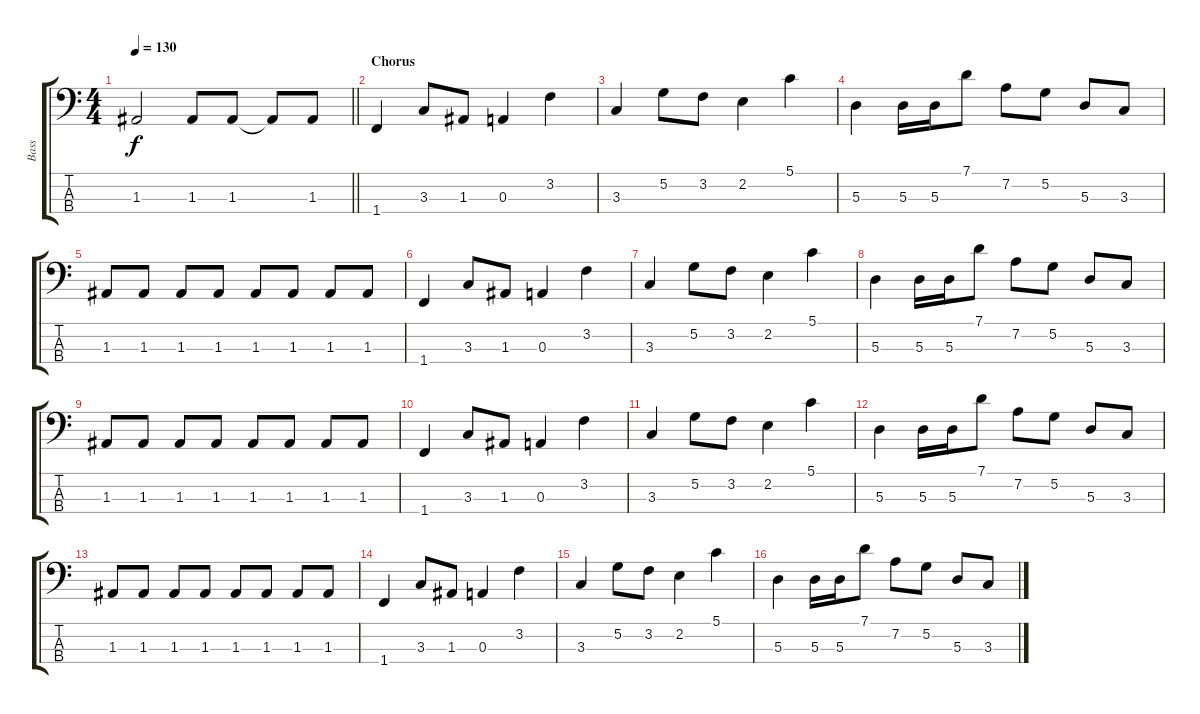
\track ("Bass" "Bass") {instrument electricbassfinger}
\staff {score tabs}
\tuning (G2 D2 A1 E1) {hide}
\ts (4 4)
\tempo 130
\clef f4
\barLineRight lightlight
\ks c
1.3.2{dy f} 1.3.8 1.3.8 1.3{t}.8 1.3.8 |
\section ("" "Chorus")
1.4.4 3.3.8 1.3.8 0.3.4 3.2.4 |
3.3.4 5.2.8 3.2.8 2.2.4 5.1.4 |
5.3.4 5.3.16 5.3.16 7.1.8 7.2.8 5.2.8 5.3.8 3.3.8 |
1.3.8 1.3.8 1.3.8 1.3.8 1.3.8 1.3.8 1.3.8 1.3.8 |
1.4.4 3.3.8 1.3.8 0.3.4 3.2.4 |
3.3.4 5.2.8 3.2.8 2.2.4 5.1.4 |
5.3.4 5.3.16 5.3.16 7.1.8 7.2.8 5.2.8 5.3.8 3.3.8 |
1.3.8 1.3.8 1.3.8 1.3.8 1.3.8 1.3.8 1.3.8 1.3.8 |
1.4.4 3.3.8 1.3.8 0.3.4 3.2.4 |
3.3.4 5.2.8 3.2.8 2.2.4 5.1.4 |
5.3.4 5.3.16 5.3.16 7.1.8 7.2.8 5.2.8 5.3.8 3.3.8 |
1.3.8 1.3.8 1.3.8 1.3.8 1.3.8 1.3.8 1.3.8 1.3.8 |
1.4.4 3.3.8 1.3.8 0.3.4 3.2.4 |
3.3.4 5.2.8 3.2.8 2.2.4 5.1.4 |
5.3.4 5.3.16 5.3.16 7.1.8 7.2.8 5.2.8 5.3.8 3.3.8
